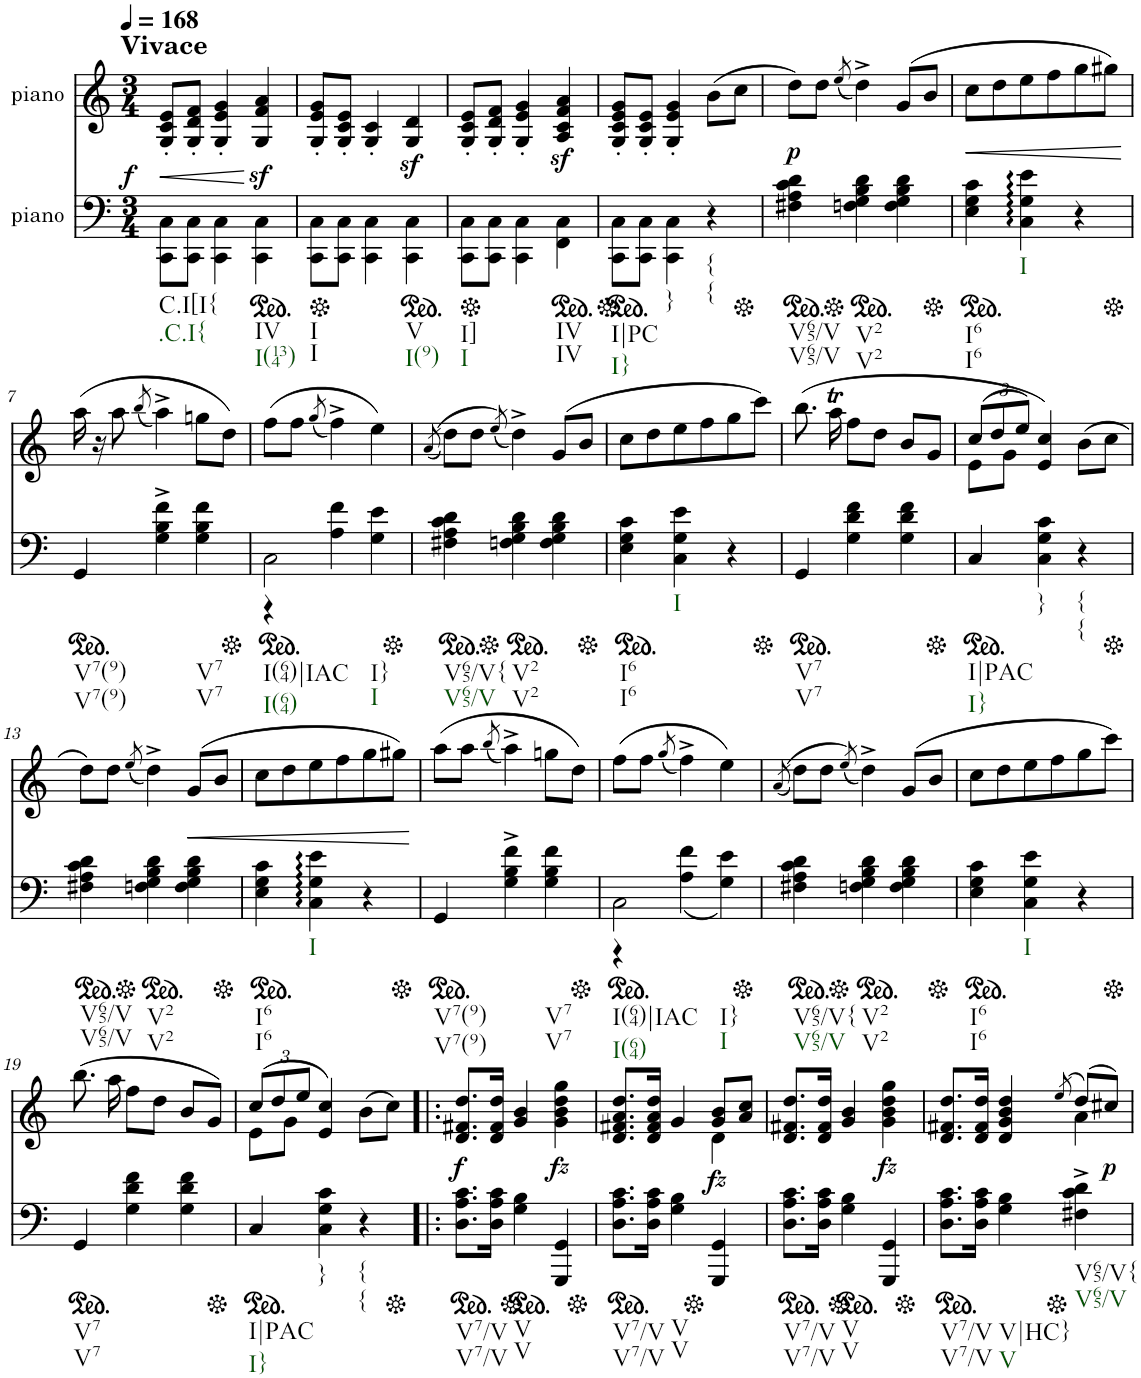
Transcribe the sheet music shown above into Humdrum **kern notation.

**kern	**kern	**dynam
*part2	*part1	*part1
*staff2	*staff1	*staff1
*I"piano	*I"piano	*
*I'Pno	*I'Pno	*
*clefF4	*clefG2	*
*k[]	*k[]	*
*M3/4	*M3/4	*
*MM168	*MM168	*
=1	=1	=1
!	!LO:TX:a:B:t=Vivace	!
!LO:TX:b:t=C.I[I{	!	!
!LO:TX:b:t=.C.I{	!	!
!	!	!LO:HP:b
!	!	!LO:DY:n=1:b
8CC\ 8C\L	8G/' 8c/' 8e/'L	< f
8CC\ 8C\J	8G/' 8d/' 8f/'J	.
4CC\ 4C\	4G/' 4e/' 4g/'	.
*ped	*	*
!LO:TX:b:t=IV	!	!
!LO:TX:b:t=I(134)	!	!
4CC\ 4C\	4G/z< 4f/z< 4a/z<	[
=2	=2	=2
!LO:TX:b:t=I	!	!
!LO:TX:b:t=I	!	!
8CC\ 8C\L	8G/' 8e/' 8g/'L	.
*Xped	*	*
8CC\ 8C\J	8G/' 8c/' 8e/'J	.
4CC\ 4C\	4G/' 4c/'	.
*ped	*	*
!LO:TX:b:t=V	!	!
!LO:TX:b:t=I(9)	!	!
4CC\ 4C\	4G/z< 4d/z<	.
=3	=3	=3
!LO:TX:b:t=I]	!	!
!LO:TX:b:t=I	!	!
8CC\ 8C\L	8G/' 8c/' 8e/'L	.
*Xped	*	*
8CC\ 8C\J	8G/' 8d/' 8f/'J	.
4CC\ 4C\	4G/' 4e/' 4g/'	.
*ped	*	*
!LO:TX:b:t=IV	!	!
!LO:TX:b:t=IV	!	!
4FF\ 4C\	4A/z< 4c/z< 4f/z< 4a/z<	.
=4	=4	=4
*Xped	*	*
*ped	*	*
!LO:TX:b:t=I|PC	!	!
!LO:TX:b:t=I}	!	!
8CC\ 8C\L	8G/' 8c/' 8e/' 8g/'L	.
8CC\ 8C\J	8G/' 8c/' 8e/'J	.
!LO:TX:b:t=}	!	!
4CC\ 4C\	4G/' 4e/' 4g/'	.
!LO:TX:b:t={	!	!
!LO:TX:b:t={	!	!
4r	(8b\L	.
.	8cc\J	.
=5	=5	=5
*Xped	*	*
*ped	*	*
!LO:TX:b:t=V65/V	!	!
!LO:TX:b:t=V65/V	!	!
!	!	!LO:DY:b
4F#X\ 4A\ 4c\ 4d\	8dd\L)	p
.	8dd\J	.
.	(8qee/	.
*Xped	*	*
*ped	*	*
!LO:TX:b:t=V2	!	!
!LO:TX:b:t=V2	!	!
4Fn\ 4G\ 4B\ 4d\	4dd^\)	.
4F\ 4G\ 4B\ 4d\	(8g/L	.
.	8b/J	.
=6	=6	=6
*Xped	*	*
*ped	*	*
!LO:TX:b:t=I6	!	!
!LO:TX:b:t=I6	!	!
!	!	!LO:HP:b
4E\ 4G\ 4c\	8cc\L	<
.	8dd\	.
!LO:TX:b:t=I	!	!
4C\ 4G\ 4e\	8ee\	.
.	8ff\	.
4r	8gg\	.
.	8gg#X\J)	.
.	.	[
!!LO:LB:g=z
=7	=7	=7
*Xped	*	*
*ped	*	*
!LO:TX:b:t=V7(9)	!	!
!LO:TX:b:t=V7(9)	!	!
4GG/	(16aa\	.
.	16r	.
.	8aa\	.
.	(8qbb/	.
4G\^ 4B\^ 4f\^	4aa^\)	.
!LO:TX:b:t=V7	!	!
!LO:TX:b:t=V7	!	!
4G\ 4B\ 4f\	8ggn\L	.
.	8dd\J)	.
=8	=8	=8
*Xped	*	*
*ped	*	*
*^	*	*
!LO:TX:b:t=I(64)|IAC	!	!	!
!LO:TX:b:t=I(64)	!	!	!
2C\	4r	(8ff\L	.
.	.	8ff\J	.
.	.	(8qgg/	.
.	4A\ 4f\	4ff^\)	.
!LO:TX:b:t=I}	!	!	!
!LO:TX:b:t=I	!	!	!
4ryy	4G\ 4e\	4ee\)	.
*v	*v	*	*
=9	=9	=9
.	((8qa/	.
*Xped	*	*
*ped	*	*
!LO:TX:b:t=V65/V{	!	!
!LO:TX:b:t=V65/V	!	!
4F#X\ 4A\ 4c\ 4d\	8dd\L)	.
.	8dd\J	.
.	(8qee/)	.
*Xped	*	*
*ped	*	*
!LO:TX:b:t=V2	!	!
!LO:TX:b:t=V2	!	!
4Fn\ 4G\ 4B\ 4d\	4dd^\)	.
4F\ 4G\ 4B\ 4d\	(8g/L	.
.	8b/J	.
=10	=10	=10
*Xped	*	*
*ped	*	*
!LO:TX:b:t=I6	!	!
!LO:TX:b:t=I6	!	!
4E\ 4G\ 4c\	8cc\L	.
.	8dd\	.
!LO:TX:b:t=I	!	!
4C\ 4G\ 4e\	8ee\	.
.	8ff\	.
4r	8gg\	.
.	8ccc\J)	.
=11	=11	=11
*Xped	*	*
*ped	*	*
!LO:TX:b:t=V7	!	!
!LO:TX:b:t=V7	!	!
4GG/	(8.bb\	.
.	16aaT\	.
4G\ 4d\ 4f\	8ff\L	.
.	8dd\J	.
4G\ 4d\ 4f\	8b/L	.
.	8g/J	.
=12	=12	=12
*Xped	*	*
*ped	*	*
*	*Xbrackettup	*
*	*^	*
!LO:TX:b:t=I|PAC	!	!	!
!LO:TX:b:t=I}	!	!	!
4C/	(12cc/L	8e\L	.
.	12dd/	.	.
.	.	8g\J	.
.	12ee/J)	.	.
!LO:TX:b:t=}	!	!	!
4C\ 4G\ 4c\	4e/ 4cc/)	4ryy	.
!LO:TX:b:t={	!	!	!
!LO:TX:b:t={	!	!	!
4r	(8b\L	4ryy	.
.	8cc\J	.	.
!!LO:LB:g=z	!!
=13	=13	=13	=13
*Xped	*	*	*
*ped	*	*	*
!LO:TX:b:t=V65/V	!	!	!
!LO:TX:b:t=V65/V	!	!	!
4F#X\ 4A\ 4c\ 4d\	8dd\L)	2.ryy	.
.	8dd\J	.	.
.	(8qee/	.	.
*Xped	*	*	*
*ped	*	*	*
!LO:TX:b:t=V2	!	!	!
!LO:TX:b:t=V2	!	!	!
4Fn\ 4G\ 4B\ 4d\	4dd^\)	.	.
!	!	!	!LO:HP:b
4F\ 4G\ 4B\ 4d\	(8g/L	.	<
.	8b/J	.	.
*	*v	*v	*
=14	=14	=14
*Xped	*	*
*ped	*	*
!LO:TX:b:t=I6	!	!
!LO:TX:b:t=I6	!	!
4E\ 4G\ 4c\	8cc\L	.
.	8dd\	.
!LO:TX:b:t=I	!	!
4C\ 4G\ 4e\	8ee\	.
.	8ff\	.
4r	8gg\	.
.	8gg#X\J)	.
.	.	[
=15	=15	=15
*Xped	*	*
*ped	*	*
!LO:TX:b:t=V7(9)	!	!
!LO:TX:b:t=V7(9)	!	!
4GG/	(8aa\L	.
.	8aa\J	.
.	(8qbb/	.
4G\^ 4B\^ 4f\^	4aa^\)	.
!LO:TX:b:t=V7	!	!
!LO:TX:b:t=V7	!	!
4G\ 4B\ 4f\	8ggn\L	.
.	8dd\J)	.
=16	=16	=16
*Xped	*	*
*ped	*	*
*^	*	*
!LO:TX:b:t=I(64)|IAC	!	!	!
!LO:TX:b:t=I(64)	!	!	!
2C\	4r	(8ff\L	.
.	.	8ff\J	.
.	.	(8qgg/	.
.	(4A\ 4f\	4ff^\)	.
!LO:TX:b:t=I}	!	!	!
!LO:TX:b:t=I	!	!	!
4ryy	4G\ 4e\)	4ee\)	.
*v	*v	*	*
=17	=17	=17
.	((8qa/	.
*Xped	*	*
*ped	*	*
!LO:TX:b:t=V65/V{	!	!
!LO:TX:b:t=V65/V	!	!
4F#X\ 4A\ 4c\ 4d\	8dd\L)	.
.	8dd\J	.
.	(8qee/)	.
*Xped	*	*
*ped	*	*
!LO:TX:b:t=V2	!	!
!LO:TX:b:t=V2	!	!
4Fn\ 4G\ 4B\ 4d\	4dd^\)	.
4F\ 4G\ 4B\ 4d\	(8g/L	.
.	8b/J	.
=18	=18	=18
*Xped	*	*
*ped	*	*
!LO:TX:b:t=I6	!	!
!LO:TX:b:t=I6	!	!
4E\ 4G\ 4c\	8cc\L	.
.	8dd\	.
!LO:TX:b:t=I	!	!
4C\ 4G\ 4e\	8ee\	.
.	8ff\	.
4r	8gg\	.
.	8ccc\J)	.
!!LO:LB:g=z
=19	=19	=19
*Xped	*	*
*ped	*	*
!LO:TX:b:t=V7	!	!
!LO:TX:b:t=V7	!	!
4GG/	(8.bb\	.
.	16aa\	.
4G\ 4d\ 4f\	8ff\L	.
.	8dd\J	.
4G\ 4d\ 4f\	8b/L	.
.	8g/J)	.
=20	=20	=20
*Xped	*	*
*ped	*	*
*	*^	*
!LO:TX:b:t=I|PAC	!	!	!
!LO:TX:b:t=I}	!	!	!
4C/	(12cc/L	8e\L	.
.	12dd/	.	.
.	.	8g\J	.
.	12ee/J	.	.
!LO:TX:b:t=}	!	!	!
4C\ 4G\ 4c\	4e/ 4cc/)	4ryy	.
!LO:TX:b:t={	!	!	!
!LO:TX:b:t={	!	!	!
4r	(8b\L	4ryy	.
.	8cc\J)	.	.
=21!|:	=21!|:	=21!|:	=21!|:
*Xped	*	*	*
*ped	*	*	*
!LO:TX:b:t=V7/V	!	!	!
!LO:TX:b:t=V7/V	!	!	!
!	!	!	!LO:DY:b
8.D\ 8.A\ 8.c\L	8.d/ 8.f#X/ 8.dd/L	2.ryy	f
16D\ 16A\ 16c\Jk	16d/ 16f#/ 16dd/Jk	.	.
*Xped	*	*	*
*ped	*	*	*
!LO:TX:b:t=V	!	!	!
!LO:TX:b:t=V	!	!	!
4G\ 4B\	4g/ 4b/	.	.
!	!	!	!LO:DY:b
4GGG/ 4GG/	4g\ 4b\ 4dd\ 4gg\	.	fz
=22	=22	=22	=22
*Xped	*	*	*
*ped	*	*	*
!LO:TX:b:t=V7/V	!	!	!
!LO:TX:b:t=V7/V	!	!	!
8.D\ 8.A\ 8.c\L	8.d/ 8.f#X/ 8.a/ 8.dd/L	2ryy	.
16D\ 16A\ 16c\Jk	16d/ 16f#/ 16a/ 16dd/Jk	.	.
!LO:TX:b:t=V	!	!	!
!LO:TX:b:t=V	!	!	!
4G\ 4B\	4g/	.	.
*Xped	*	*	*
!	!	!	!LO:DY:b
4GGG/ 4GG/	8g/ 8b/L	4d\	fz
.	8a/ 8cc/J	.	.
*	*v	*v	*
=23	=23	=23
*ped	*	*
!LO:TX:b:t=V7/V	!	!
!LO:TX:b:t=V7/V	!	!
8.D\ 8.A\ 8.c\L	8.d/ 8.f#X/ 8.dd/L	.
16D\ 16A\ 16c\Jk	16d/ 16f#/ 16dd/Jk	.
*Xped	*	*
*ped	*	*
!LO:TX:b:t=V	!	!
!LO:TX:b:t=V	!	!
4G\ 4B\	4g/ 4b/	.
!	!	!LO:DY:b
4GGG/ 4GG/	4g\ 4b\ 4dd\ 4gg\	fz
=24	=24	=24
*Xped	*	*
*ped	*	*
*	*^	*
!LO:TX:b:t=V7/V	!	!	!
!LO:TX:b:t=V7/V	!	!	!
8.D\ 8.A\ 8.c\L	8.d/ 8.f#X/ 8.dd/L	2ryy	.
16D\ 16A\ 16c\Jk	16d/ 16f#/ 16dd/Jk	.	.
!LO:TX:b:t=V|HC}	!	!	!
!LO:TX:b:t=V	!	!	!
4G\ 4B\	4d/ 4g/ 4b/ 4dd/	.	.
.	(8qee/	.	.
*Xped	*	*	*
!LO:TX:b:t=V65/V{	!	!	!
!LO:TX:b:t=V65/V	!	!	!
4F#X\^ 4c\^ 4d\^	(8dd/L)	4a\	.
!	!	!	!LO:DY:b
.	8cc#X/J)	.	p
*	*v	*v	*
=	=	=
*-	*-	*-
